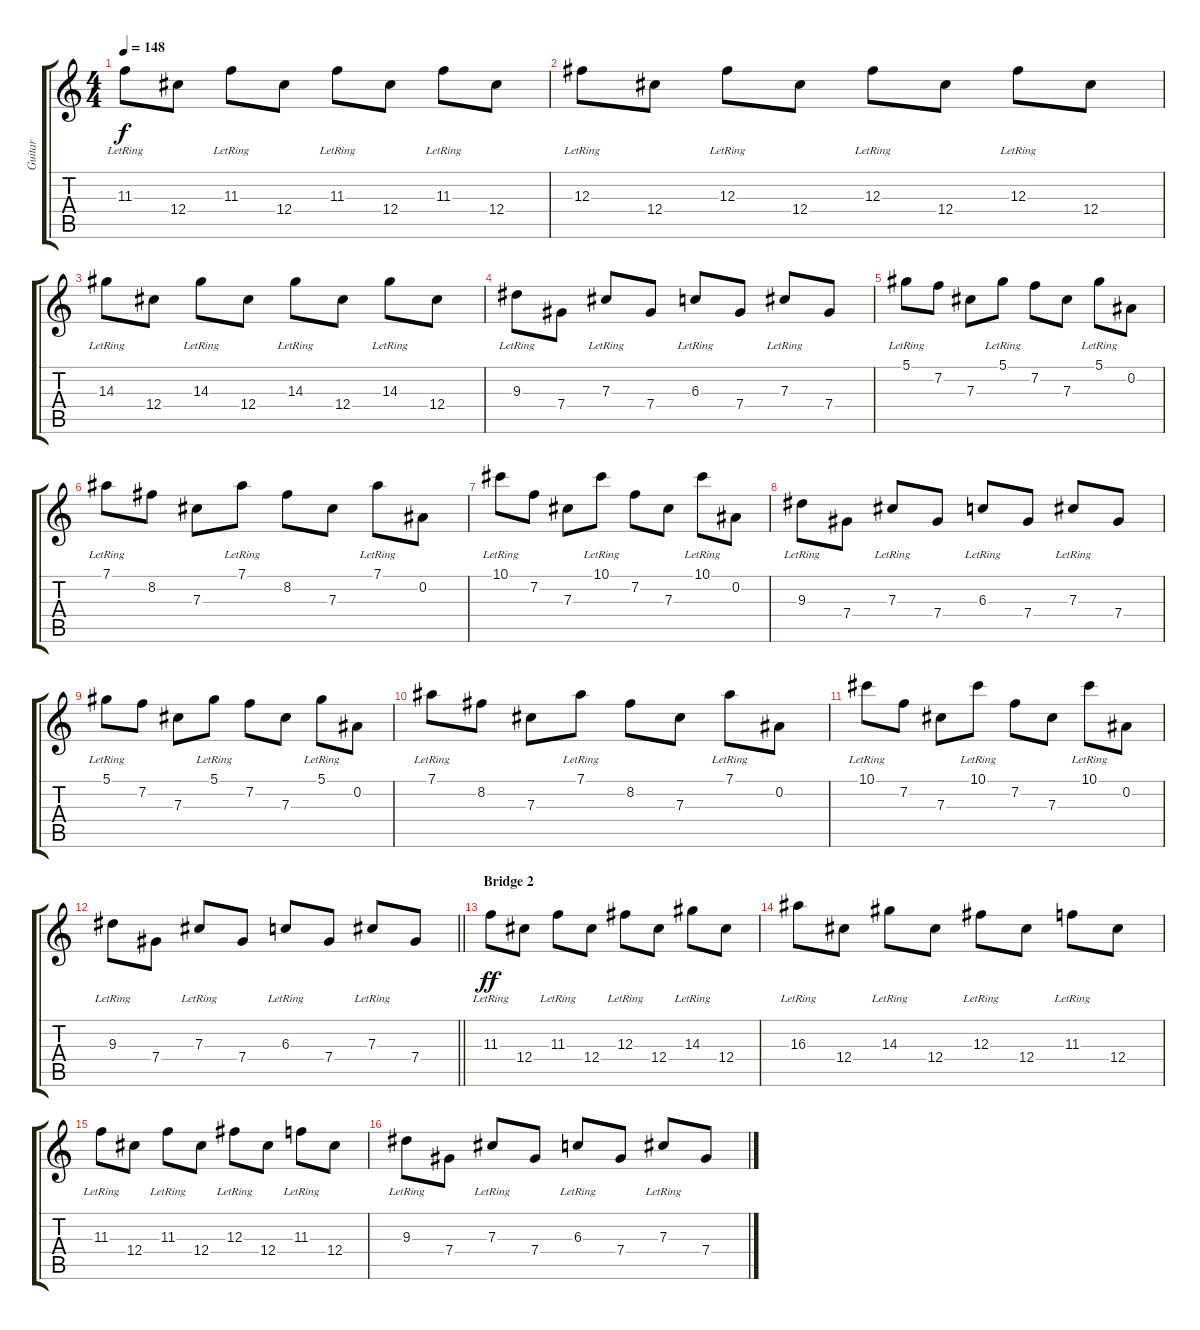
\track ("Guitar" "Guitar") {instrument electricguitarclean}
\staff {score tabs}
\tuning (Eb4 Bb3 Gb3 Db3 Ab2 Eb2) {hide}
\ts (4 4)
\tempo 148
\clef g2
\ks c
11.3{lr}.8{dy f} 12.4.8 11.3{lr}.8 12.4.8 11.3{lr}.8 12.4.8 11.3{lr}.8 12.4.8 |
12.3{lr}.8 12.4.8 12.3{lr}.8 12.4.8 12.3{lr}.8 12.4.8 12.3{lr}.8 12.4.8 |
14.3{lr}.8 12.4.8 14.3{lr}.8 12.4.8 14.3{lr}.8 12.4.8 14.3{lr}.8 12.4.8 |
9.3{lr}.8 7.4.8 7.3{lr}.8 7.4.8 6.3{lr}.8 7.4.8 7.3{lr}.8 7.4.8 |
5.1{lr}.8 7.2.8 7.3.8 5.1{lr}.8 7.2.8 7.3.8 5.1{lr}.8 0.2.8 |
7.1{lr}.8 8.2.8 7.3.8 7.1{lr}.8 8.2.8 7.3.8 7.1{lr}.8 0.2.8 |
10.1{lr}.8 7.2.8 7.3.8 10.1{lr}.8 7.2.8 7.3.8 10.1{lr}.8 0.2.8 |
9.3{lr}.8 7.4.8 7.3{lr}.8 7.4.8 6.3{lr}.8 7.4.8 7.3{lr}.8 7.4.8 |
5.1{lr}.8 7.2.8 7.3.8 5.1{lr}.8 7.2.8 7.3.8 5.1{lr}.8 0.2.8 |
7.1{lr}.8 8.2.8 7.3.8 7.1{lr}.8 8.2.8 7.3.8 7.1{lr}.8 0.2.8 |
10.1{lr}.8 7.2.8 7.3.8 10.1{lr}.8 7.2.8 7.3.8 10.1{lr}.8 0.2.8 |
\barLineRight lightlight
9.3{lr}.8 7.4.8 7.3{lr}.8 7.4.8 6.3{lr}.8 7.4.8 7.3{lr}.8 7.4.8 |
\section ("" "Bridge 2")
11.3{lr}.8{dy ff} 12.4.8 11.3{lr}.8 12.4.8 12.3{lr}.8 12.4.8 14.3{lr}.8 12.4.8 |
16.3{lr}.8 12.4.8 14.3{lr}.8 12.4.8 12.3{lr}.8 12.4.8 11.3{lr}.8 12.4.8 |
11.3{lr}.8 12.4.8 11.3{lr}.8 12.4.8 12.3{lr}.8 12.4.8 11.3{lr}.8 12.4.8 |
9.3{lr}.8 7.4.8 7.3{lr}.8 7.4.8 6.3{lr}.8 7.4.8 7.3{lr}.8 7.4.8
